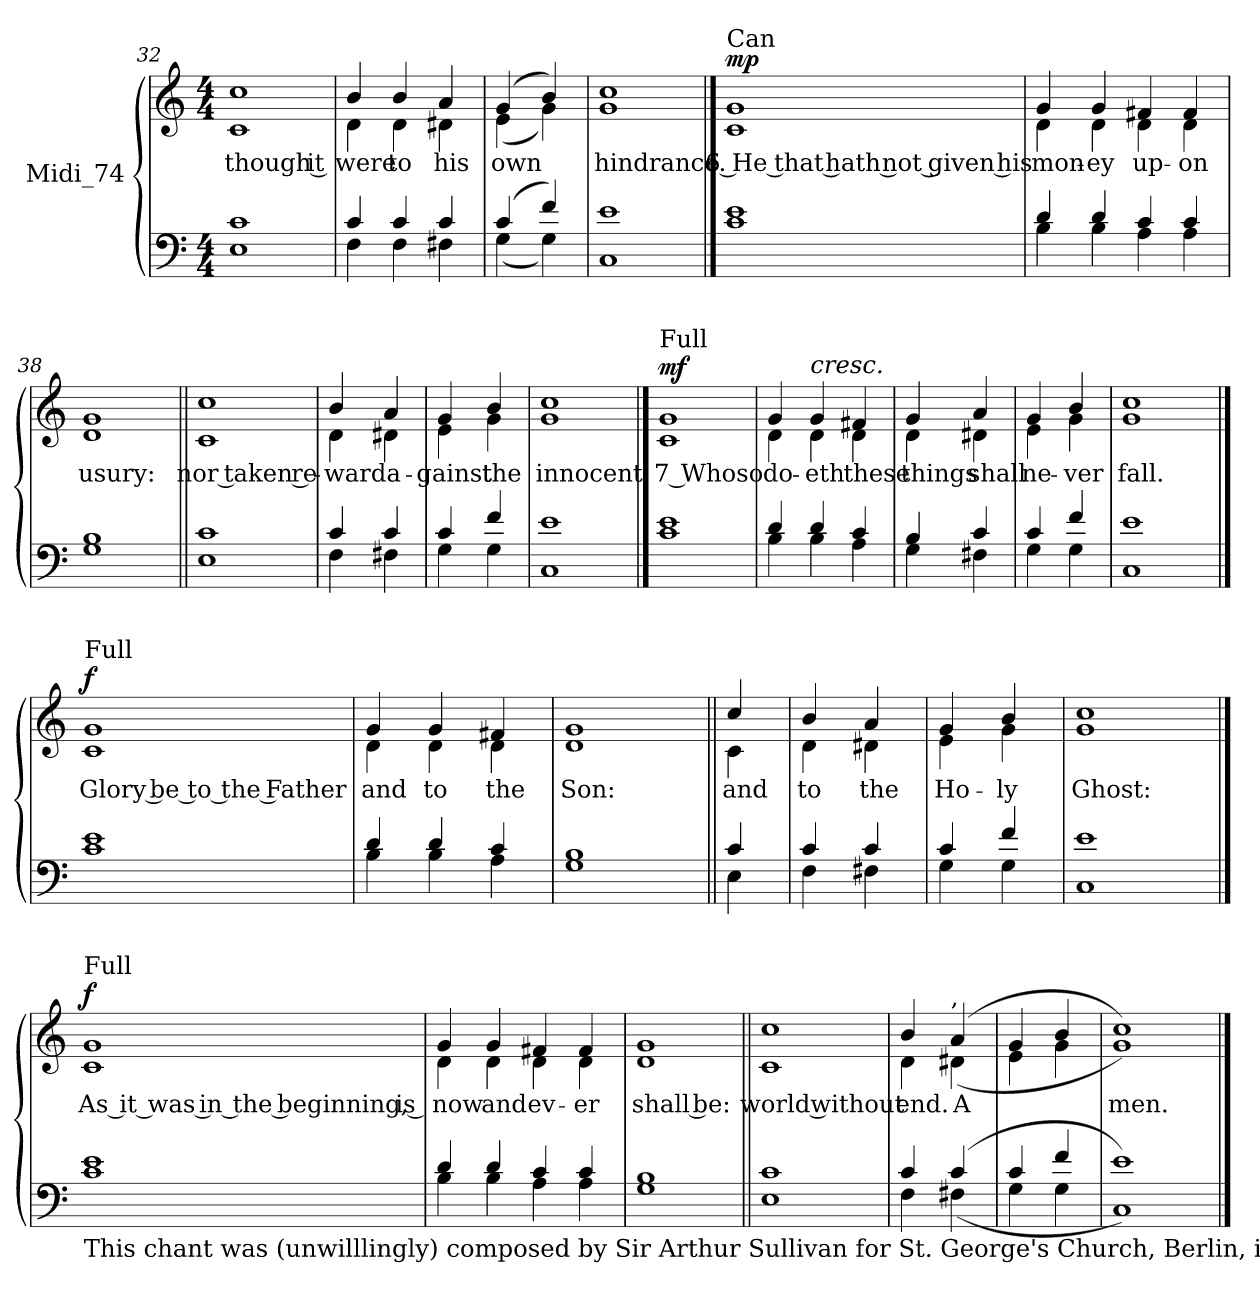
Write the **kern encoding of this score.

**kern	**kern	**text	**dynam
*part2	*part1	*part1	*part1
*staff2	*staff1	*staff1	*staff1
*I"Midi_74	*I"Midi_74	*	*
!!LO:LB:g=z
*clefF4	*clefG2	*	*
*k[]	*k[]	*	*
*C:	*C:	*	*
*M4/4	*M4/4	*	*
=32	=32	=32	=32
*^	*	*	*
!	!	!	!LO:LY:b	!
*	*	*^	*	*
1c	1E	1cc	1c	though it	.
=33	=33	=33	=33	=33	=33
!	!	!	!	!LO:LY:b	!
4c	4F	4b	4d	were	.
!	!	!	!	!LO:LY:b	!
4c	4F	4b	4d	to	.
!	!	!	!	!LO:LY:b	!
4c	4F#X	4a	4d#X	his	.
=34	=34	=34	=34	=34	=34
!	!	!	!	!LO:LY:b	!
(>4c	(<4G	(>4g	(<4e	own	.
4f)	4G)	4b)	4g)	.	.
=35	=35	=35	=35	=35	=35
!	!	!	!	!LO:LY:b	!
1e	1C	1cc	1g	hindrance.	.
!!LO:LB:g=z	!!
==36	==36	==36	==36	==36	==36
!	!	!LO:TX:a:t=Can	!	!	!
!	!	!	!	!LO:LY:b	!LO:DY:b
1e	1c	1g	1c	6 He that hath not given his	mp
=37	=37	=37	=37	=37	=37
!	!	!	!	!LO:LY:b	!
4d	4B	4g	4d	mon-	.
!	!	!	!	!LO:LY:b	!
4d	4B	4g	4d	-ey	.
!	!	!	!	!LO:LY:b	!
4c	4A	4f#X	4d	up-	.
!	!	!	!	!LO:LY:b	!
4c	4A	4f#	4d	-on	.
=38	=38	=38	=38	=38	=38
!	!	!	!	!LO:LY:b	!
1B	1G	1g	1d	usury:	.
=39||	=39||	=39||	=39||	=39||	=39||
!	!	!	!	!LO:LY:b	!
1c	1E	1cc	1c	nor taken re-	.
=40	=40	=40	=40	=40	=40
!	!	!	!	!LO:LY:b	!
4c	4F	4b	4d	-ward	.
!	!	!	!	!LO:LY:b	!
4c	4F#X	4a	4d#X	a-	.
=41	=41	=41	=41	=41	=41
!	!	!	!	!LO:LY:b	!
4c	4G	4g	4e	-gainst	.
!	!	!	!	!LO:LY:b	!
4f	4G	4b	4g	the	.
=42	=42	=42	=42	=42	=42
!	!	!	!	!LO:LY:b	!
1e	1C	1cc	1g	innocent.	.
!!LO:LB:g=z	!!
==43	==43	==43	==43	==43	==43
!	!	!LO:TX:a:t=Full	!	!	!
!	!	!	!	!LO:LY:b	!LO:DY:b
1e	1c	1g	1c	7 Whoso	mf
=44	=44	=44	=44	=44	=44
!	!	!	!	!LO:LY:b	!
4d	4B	4g	4d	do-	.
!	!	!LO:TX:a:i:t=cresc.	!	!	!
!	!	!	!	!LO:LY:b	!
4d	4B	4g	4d	-eth	.
!	!	!	!	!LO:LY:b	!
4c	4A	4f#X	4d	these	.
=45	=45	=45	=45	=45	=45
!	!	!	!	!LO:LY:b	!
4B	4G	4g	4d	things	.
!	!	!	!	!LO:LY:b	!
4c	4F#X	4a	4d#X	shall	.
=46	=46	=46	=46	=46	=46
!	!	!	!	!LO:LY:b	!
4c	4G	4g	4e	ne-	.
!	!	!	!	!LO:LY:b	!
4f	4G	4b	4g	-ver	.
=47	=47	=47	=47	=47	=47
!	!	!	!	!LO:LY:b	!
1e	1C	1cc	1g	fall.	.
!!LO:LB:g=z	!!
==48	==48	==48	==48	==48	==48
!	!	!LO:TX:a:t=Full	!	!	!
!	!	!	!	!LO:LY:b	!LO:DY:b
1e	1c	1g	1c	Glory be to the Father	f
=49	=49	=49	=49	=49	=49
!	!	!	!	!LO:LY:b	!
4d	4B	4g	4d	and	.
!	!	!	!	!LO:LY:b	!
4d	4B	4g	4d	to	.
!	!	!	!	!LO:LY:b	!
4c	4A	4f#X	4d	the	.
=50	=50	=50	=50	=50	=50
!	!	!	!	!LO:LY:b	!
1B	1G	1g	1d	Son:	.
=51||	=51||	=51||	=51||	=51||	=51||
!	!	!	!	!LO:LY:b	!
4c	4E	4cc	4c	and	.
=52	=52	=52	=52	=52	=52
!	!	!	!	!LO:LY:b	!
4c	4F	4b	4d	to	.
!	!	!	!	!LO:LY:b	!
4c	4F#X	4a	4d#X	the	.
=53	=53	=53	=53	=53	=53
!	!	!	!	!LO:LY:b	!
4c	4G	4g	4e	Ho-	.
!	!	!	!	!LO:LY:b	!
4f	4G	4b	4g	-ly	.
=54	=54	=54	=54	=54	=54
!	!	!	!	!LO:LY:b	!
1e	1C	1cc	1g	Ghost:	.
!!LO:LB:g=z	!!
==55	==55	==55	==55	==55	==55
!	!	!LO:TX:a:t=Full	!	!	!
!LO:TX:b:t=This chant was (unwilllingly) composed by Sir Arthur Sullivan for St. George's Church, Berlin, in 1887.	!	!	!	!	!
!	!	!	!	!LO:LY:b	!LO:DY:b
1e	1c	1g	1c	As it was in the beginning, is	f
=56	=56	=56	=56	=56	=56
!	!	!	!	!LO:LY:b	!
4d	4B	4g	4d	now	.
!	!	!	!	!LO:LY:b	!
4d	4B	4g	4d	and	.
!	!	!	!	!LO:LY:b	!
4c	4A	4f#X	4d	ev-	.
!	!	!	!	!LO:LY:b	!
4c	4A	4f#	4d	-er	.
=57	=57	=57	=57	=57	=57
!	!	!	!	!LO:LY:b	!
1B	1G	1g	1d	shall be:	.
=58||	=58||	=58||	=58||	=58||	=58||
!	!	!	!	!LO:LY:b	!
1c	1E	1cc	1c	world without	.
=59	=59	=59	=59	=59	=59
!	!	!	!	!LO:LY:b	!
4c	4F	4b	4d	end.	.
!	!	!LO:TX:a:t=,	!	!	!
!	!	!	!	!LO:LY:b	!
(>4c	(<4F#X	(>4a	(<4d#X	A	.
=60	=60	=60	=60	=60	=60
4c	4G	4g	4e	.	.
4f	4G	4b	4g	.	.
=61	=61	=61	=61	=61	=61
!	!	!	!	!LO:LY:b	!
1e)	1C)	1cc)	1g)	men.	.
*v	*v	*	*	*	*
*	*v	*v	*	*
==	==	==	==
*-	*-	*-	*-
